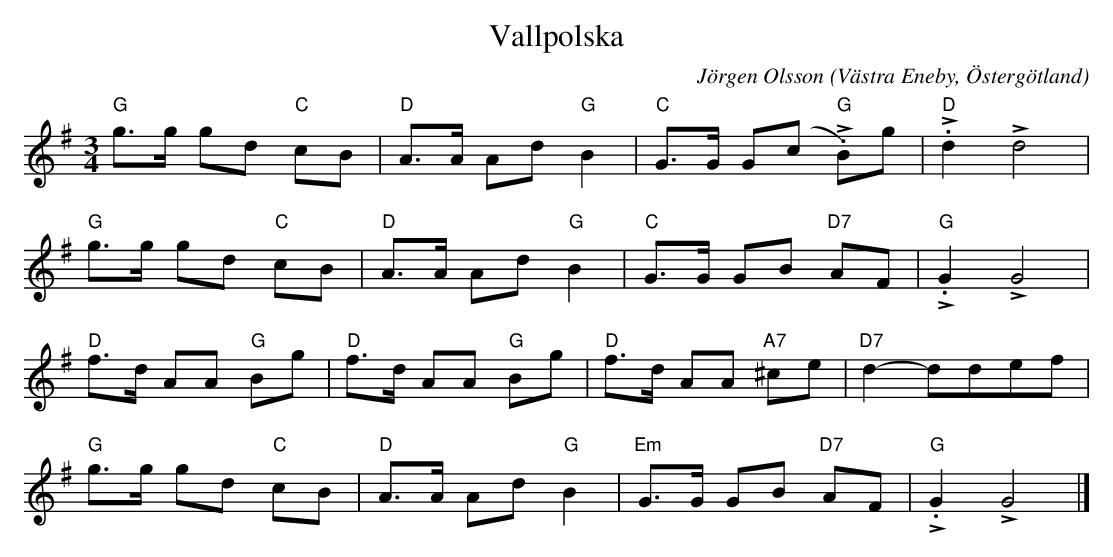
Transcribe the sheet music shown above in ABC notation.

X:1
T:Vallpolska
C:Jörgen Olsson
O:Västra Eneby, Östergötland
M:3/4
L:1/8
K:G
V:1
"G"g>g gd "C" cB| "D"A>A Ad "G"B2| "C"G>G G(c "G" L.B)g|"D"L.d2 Ld4|
"G"g>g gd "C" cB| "D"A>A Ad "G"B2| "C"G>G GB "D7" AF|"G"L.G2 LG4|
"D"f>d AA "G" Bg| "D"f>d AA "G" Bg| "D"f>d AA "A7" ^ce|"D7"d2- ddef|
"G"g>g gd "C" cB| "D"A>A Ad "G"B2| "Em"G>G GB "D7" AF|"G"L.G2 LG4|]
